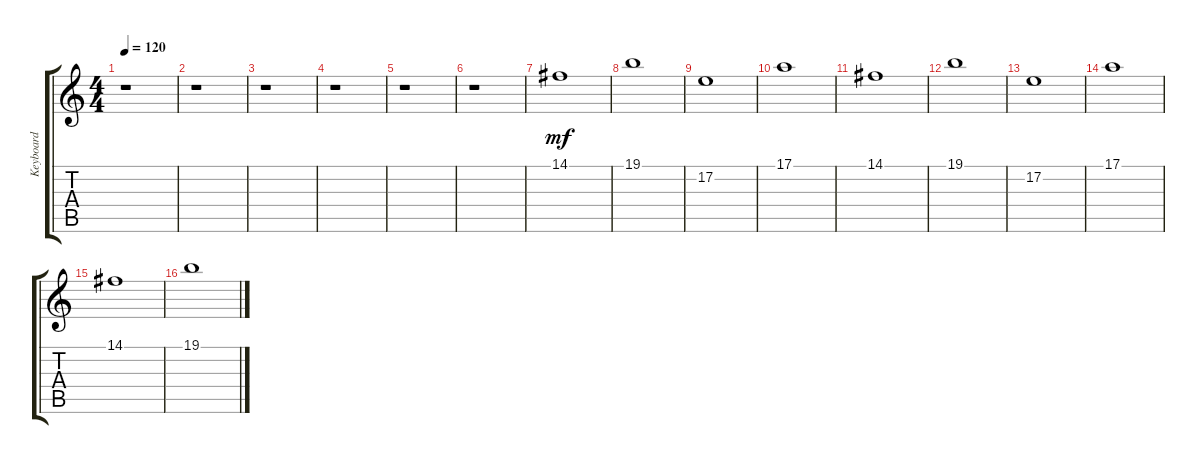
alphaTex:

\track ("Keyboard" "Keyboard") {instrument stringensemble1}
\staff {score tabs}
\tuning (E4 B3 G3 D3 A2 E2) {hide}
\ts (4 4)
\tempo 120
\clef g2
\ks c
r.1{dy f} |
r.1 |
r.1 |
r.1 |
r.1 |
r.1 |
14.1.1{dy mf} |
19.1.1 |
17.2.1 |
17.1.1 |
14.1.1 |
19.1.1 |
17.2.1 |
17.1.1 |
14.1.1 |
19.1.1
